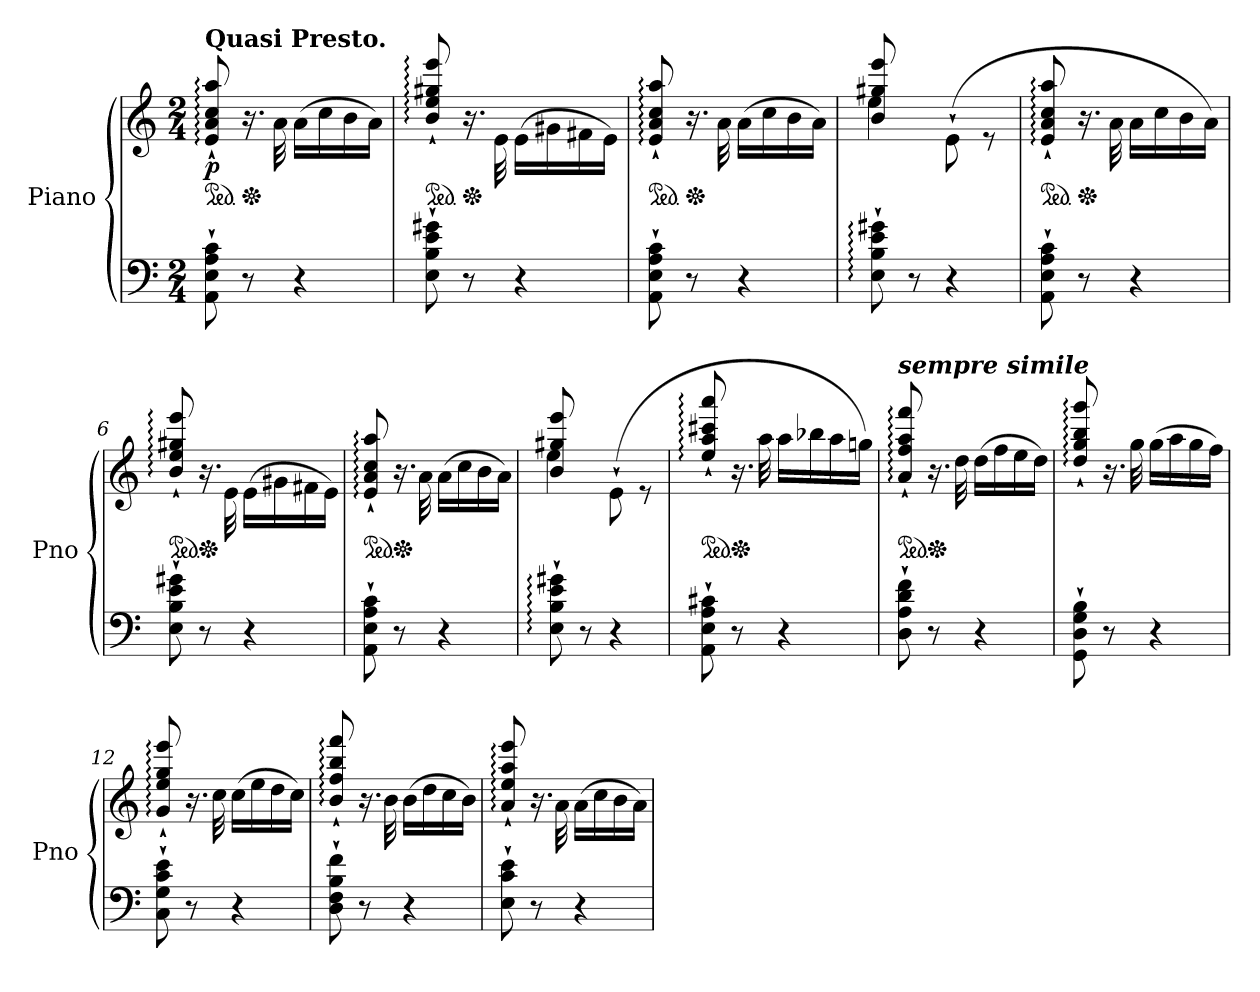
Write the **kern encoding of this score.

**kern	**kern	**dynam
*part1	*part1	*part1
*staff2	*staff1	*staff1/2
*I"Piano	*	*
*I'Pno	*	*
*clefF4	*clefG2	*
*k[]	*k[]	*
*M2/4	*M2/4	*
*	*ped	*
=1	=1	=1
!	!LO:TX:a:B:t=Quasi Presto.	!
!	!	!LO:DY:b
8AA\` 8E\` 8A\` 8c\`	8e/:` 8a/:` 8cc/:` 8aa/:`	p
*	*Xped	*
8r	16.r	.
.	32a\	.
4r	(16a\LL	.
.	16cc\	.
.	16b\	.
.	16a\JJ)	.
=2	=2	=2
*	*ped	*
8E\` 8B\` 8e\` 8g#X\`	8b/:` 8ee/:` 8gg#X/:` 8eee/:`	.
*	*Xped	*
8r	16.r	.
.	32e\	.
4r	(16e\LL	.
.	16g#X\	.
.	16f#X\	.
.	16e\JJ)	.
=3	=3	=3
*	*ped	*
8AA\` 8E\` 8A\` 8c\`	8e/:` 8a/:` 8cc/:` 8aa/:`	.
*	*Xped	*
8r	16.r	.
.	32a\	.
4r	(16a\LL	.
.	16cc\	.
.	16b\	.
.	16a\JJ)	.
=4	=4	=4
*	*^	*
8E\:` 8B\:` 8e\:` 8g#X\:`	8b/ 8gg#X/ 8eee/	(4ee\	.
8r	8ryy	.	.
4r	(8e`\	4ryy	.
.	8re	.	.
*	*v	*v	*
!!LO:LB:g=z
=5	=5	=5
*	*ped	*
8AA\` 8E\` 8A\` 8c\`	8e/:` 8a/:` 8cc/:` 8aa/:`	.
*	*Xped	*
8r	16.r	.
.	32a\	.
4r	16a\LL	.
.	16cc\	.
.	16b\	.
.	16a\JJ)	.
=6	=6	=6
*	*ped	*
8E\` 8B\` 8e\` 8g#X\`	8b/:` 8ee/:` 8gg#X/:` 8eee/:`	.
*	*Xped	*
8r	16.r	.
.	32e\	.
4r	(16e\LL	.
.	16g#X\	.
.	16f#X\	.
.	16e\JJ)	.
=7	=7	=7
*	*ped	*
8AA\` 8E\` 8A\` 8c\`	8e/:` 8a/:` 8cc/:` 8aa/:`	.
*	*Xped	*
8r	16.r	.
.	32a\	.
4r	(16a\LL	.
.	16cc\	.
.	16b\	.
.	16a\JJ)	.
=8	=8	=8
*	*^	*
8E\:` 8B\:` 8e\:` 8g#X\:`	8b/ 8gg#X/ 8eee/	(4ee\	.
8r	8ryy	.	.
4r	(8e`\	4ryy	.
.	8re	.	.
*	*v	*v	*
=9	=9	=9
*	*ped	*
8AA\` 8E\` 8A\` 8c#X\`	8ee/:` 8aa/:` 8ccc#X/:` 8aaa/:`	.
*	*Xped	*
8r	16.r	.
.	32aa\	.
4r	16aa\LL	.
.	16bb-X\	.
.	16aa\	.
.	16ggn\JJ)	.
!!LO:LB:g=z
=10	=10	=10
*	*ped	*
!	!LO:TX:a:Bi:t=sempre simile	!
8D\` 8A\` 8d\` 8f\`	8a/:` 8ff/:` 8aa/:` 8fff/:`	.
*	*Xped	*
8r	16.r	.
.	32dd\	.
4r	(16dd\LL	.
.	16ff\	.
.	16ee\	.
.	16dd\JJ)	.
=11	=11	=11
8GG\` 8D\` 8G\` 8B\`	8dd/:` 8gg/:` 8bb/:` 8ggg/:`	.
8r	16.r	.
.	32gg\	.
4r	(16gg\LL	.
.	16aa\	.
.	16gg\	.
.	16ff\JJ)	.
=12	=12	=12
8C\` 8G\` 8c\` 8e\`	8g/:` 8ee/:` 8gg/:` 8eee/:`	.
8r	16.r	.
.	32cc\	.
4r	(16cc\LL	.
.	16ee\	.
.	16dd\	.
.	16cc\JJ)	.
=13	=13	=13
8D\` 8F\` 8B\` 8f\`	8b/:` 8ff/:` 8bb/:` 8fff/:`	.
8r	16.r	.
.	32b\	.
4r	(16b\LL	.
.	16dd\	.
.	16cc\	.
.	16b\JJ)	.
=14	=14	=14
8E\` 8c\` 8e\`	8a/:` 8ee/:` 8aa/:` 8eee/:`	.
8r	16.r	.
.	32a\	.
4r	(16a\LL	.
.	16cc\	.
.	16b\	.
.	16a\JJ)	.
=	=	=
*-	*-	*-
